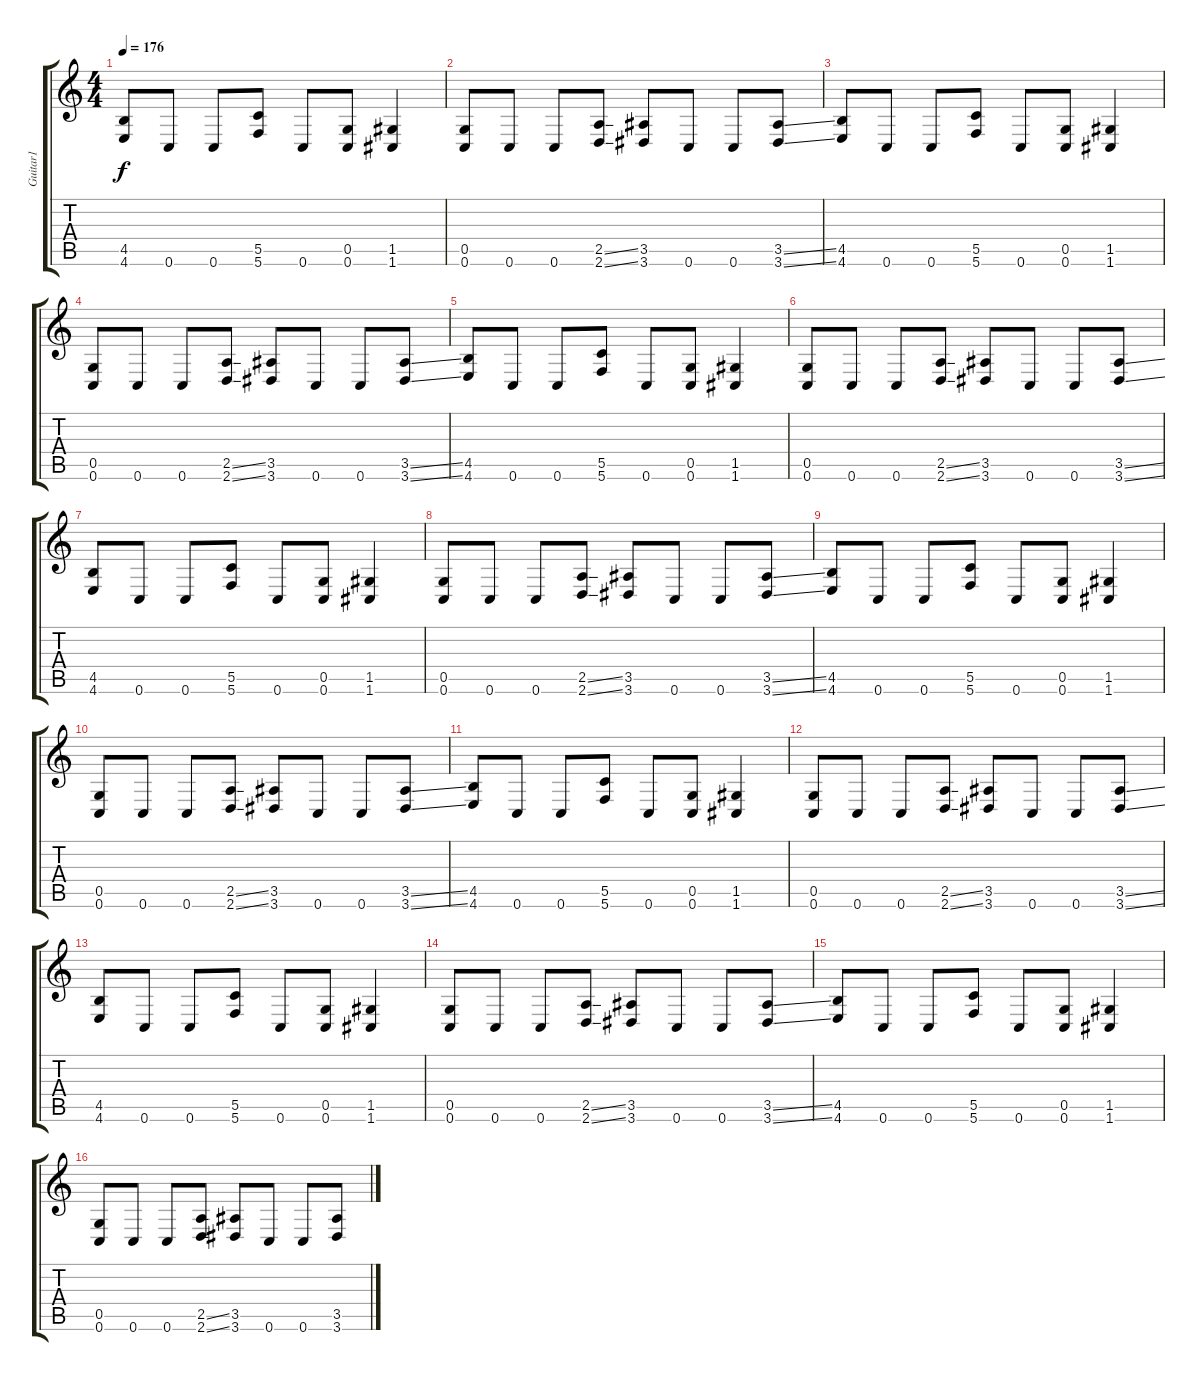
\track ("Guitar1" "Guitar1") {instrument distortionguitar}
\staff {score tabs}
\tuning (D4 A3 F3 C3 G2 C2) {hide}
\ts (4 4)
\tempo 176
\clef g2
\ks c
(4.5 4.6).8{dy f} 0.6.8 0.6.8 (5.5 5.6).8 0.6.8 (0.5 0.6).8 (1.5 1.6).4 |
(0.5 0.6).8 0.6.8 0.6.8 (2.5{ss} 2.6{ss}).8 (3.5 3.6).8 0.6.8 0.6.8 (3.5{ss} 3.6{ss}).8 |
(4.5 4.6).8 0.6.8 0.6.8 (5.5 5.6).8 0.6.8 (0.5 0.6).8 (1.5 1.6).4 |
(0.5 0.6).8 0.6.8 0.6.8 (2.5{ss} 2.6{ss}).8 (3.5 3.6).8 0.6.8 0.6.8 (3.5{ss} 3.6{ss}).8 |
(4.5 4.6).8 0.6.8 0.6.8 (5.5 5.6).8 0.6.8 (0.5 0.6).8 (1.5 1.6).4 |
(0.5 0.6).8 0.6.8 0.6.8 (2.5{ss} 2.6{ss}).8 (3.5 3.6).8 0.6.8 0.6.8 (3.5{ss} 3.6{ss}).8 |
(4.5 4.6).8 0.6.8 0.6.8 (5.5 5.6).8 0.6.8 (0.5 0.6).8 (1.5 1.6).4 |
(0.5 0.6).8 0.6.8 0.6.8 (2.5{ss} 2.6{ss}).8 (3.5 3.6).8 0.6.8 0.6.8 (3.5{ss} 3.6{ss}).8 |
(4.5 4.6).8 0.6.8 0.6.8 (5.5 5.6).8 0.6.8 (0.5 0.6).8 (1.5 1.6).4 |
(0.5 0.6).8 0.6.8 0.6.8 (2.5{ss} 2.6{ss}).8 (3.5 3.6).8 0.6.8 0.6.8 (3.5{ss} 3.6{ss}).8 |
(4.5 4.6).8 0.6.8 0.6.8 (5.5 5.6).8 0.6.8 (0.5 0.6).8 (1.5 1.6).4 |
(0.5 0.6).8 0.6.8 0.6.8 (2.5{ss} 2.6{ss}).8 (3.5 3.6).8 0.6.8 0.6.8 (3.5{ss} 3.6{ss}).8 |
(4.5 4.6).8 0.6.8 0.6.8 (5.5 5.6).8 0.6.8 (0.5 0.6).8 (1.5 1.6).4 |
(0.5 0.6).8 0.6.8 0.6.8 (2.5{ss} 2.6{ss}).8 (3.5 3.6).8 0.6.8 0.6.8 (3.5{ss} 3.6{ss}).8 |
(4.5 4.6).8 0.6.8 0.6.8 (5.5 5.6).8 0.6.8 (0.5 0.6).8 (1.5 1.6).4 |
(0.5 0.6).8 0.6.8 0.6.8 (2.5{ss} 2.6{ss}).8 (3.5 3.6).8 0.6.8 0.6.8 (3.5{ss} 3.6{ss}).8
